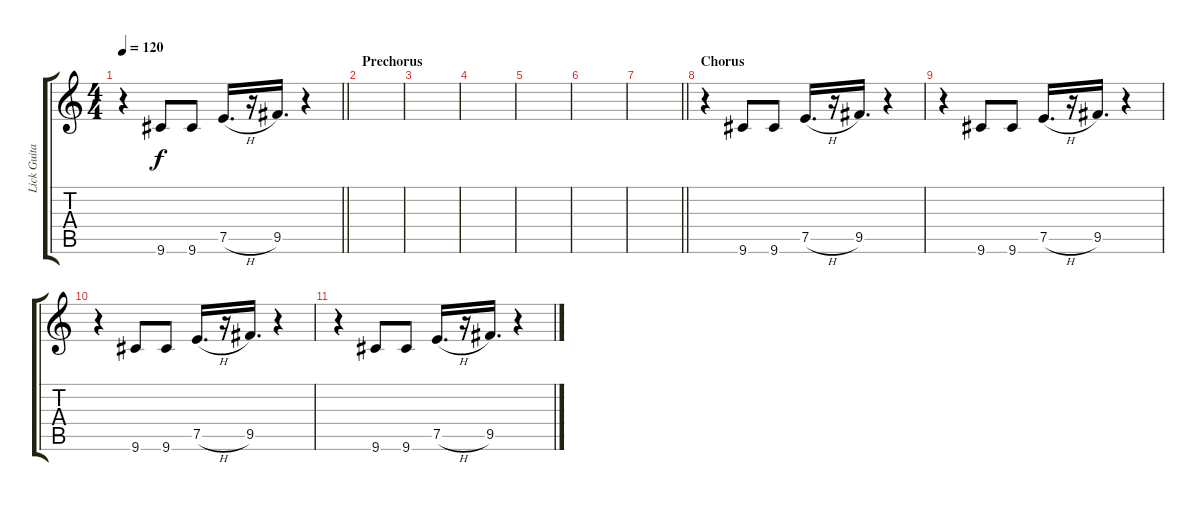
\track ("Lick Guitar 2" "Lick Guita") {instrument acousticguitarsteel}
\staff {score tabs}
\tuning (E4 B3 G3 D3 A2 E2) {hide}
\ts (4 4)
\tempo 120
\clef g2
\barLineRight lightlight
\ks c
r.4{dy f} 9.6.8 9.6.8 7.5{h}.16{d} r.16 9.5.16{d} r.4 |
\section ("" "Prechorus")
|
|
|
|
|
\barLineRight lightlight
|
\section ("" "Chorus")
r.4 9.6.8 9.6.8 7.5{h}.16{d} r.16 9.5.16{d} r.4 |
r.4 9.6.8 9.6.8 7.5{h}.16{d} r.16 9.5.16{d} r.4 |
r.4 9.6.8 9.6.8 7.5{h}.16{d} r.16 9.5.16{d} r.4 |
r.4 9.6.8 9.6.8 7.5{h}.16{d} r.16 9.5.16{d} r.4
